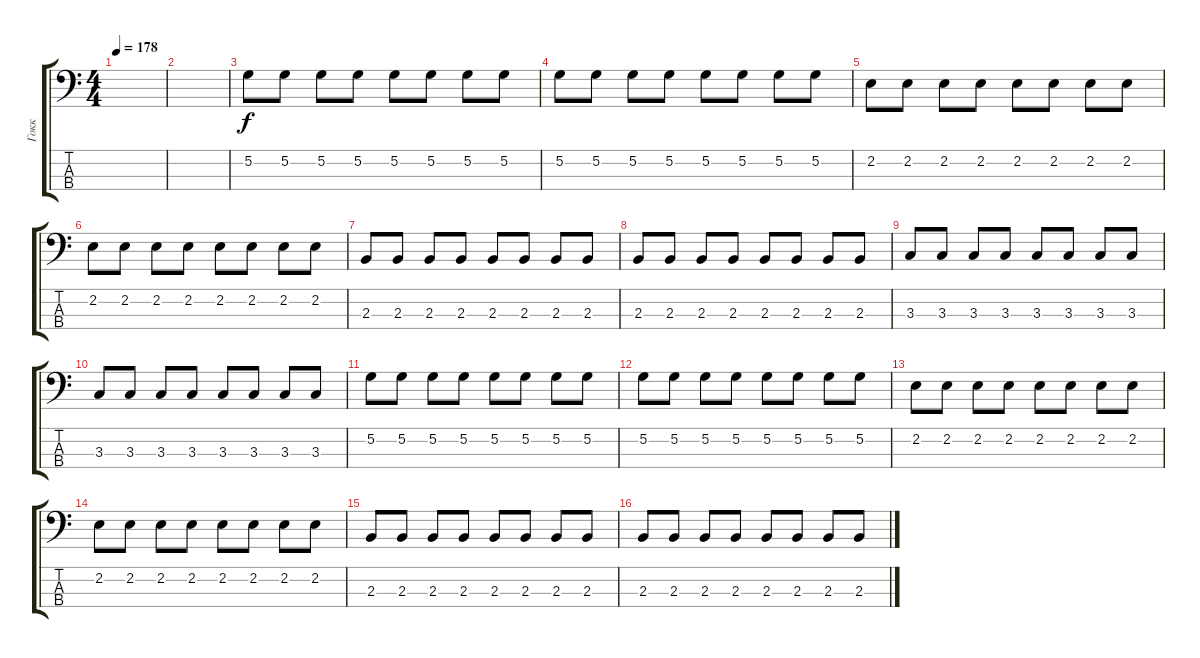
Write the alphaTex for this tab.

\track ("Гокк" "Гокк") {instrument slapbass2}
\staff {score tabs}
\tuning (G2 D2 A1 E1) {hide}
\ts (4 4)
\tempo 178
\clef f4
\ks c
|
|
5.2.8 5.2.8 5.2.8 5.2.8 5.2.8 5.2.8 5.2.8 5.2.8 |
5.2.8 5.2.8 5.2.8 5.2.8 5.2.8 5.2.8 5.2.8 5.2.8 |
2.2.8 2.2.8 2.2.8 2.2.8 2.2.8 2.2.8 2.2.8 2.2.8 |
2.2.8 2.2.8 2.2.8 2.2.8 2.2.8 2.2.8 2.2.8 2.2.8 |
2.3.8 2.3.8 2.3.8 2.3.8 2.3.8 2.3.8 2.3.8 2.3.8 |
2.3.8 2.3.8 2.3.8 2.3.8 2.3.8 2.3.8 2.3.8 2.3.8 |
3.3.8 3.3.8 3.3.8 3.3.8 3.3.8 3.3.8 3.3.8 3.3.8 |
3.3.8 3.3.8 3.3.8 3.3.8 3.3.8 3.3.8 3.3.8 3.3.8 |
5.2.8 5.2.8 5.2.8 5.2.8 5.2.8 5.2.8 5.2.8 5.2.8 |
5.2.8 5.2.8 5.2.8 5.2.8 5.2.8 5.2.8 5.2.8 5.2.8 |
2.2.8 2.2.8 2.2.8 2.2.8 2.2.8 2.2.8 2.2.8 2.2.8 |
2.2.8 2.2.8 2.2.8 2.2.8 2.2.8 2.2.8 2.2.8 2.2.8 |
2.3.8 2.3.8 2.3.8 2.3.8 2.3.8 2.3.8 2.3.8 2.3.8 |
2.3.8 2.3.8 2.3.8 2.3.8 2.3.8 2.3.8 2.3.8 2.3.8
